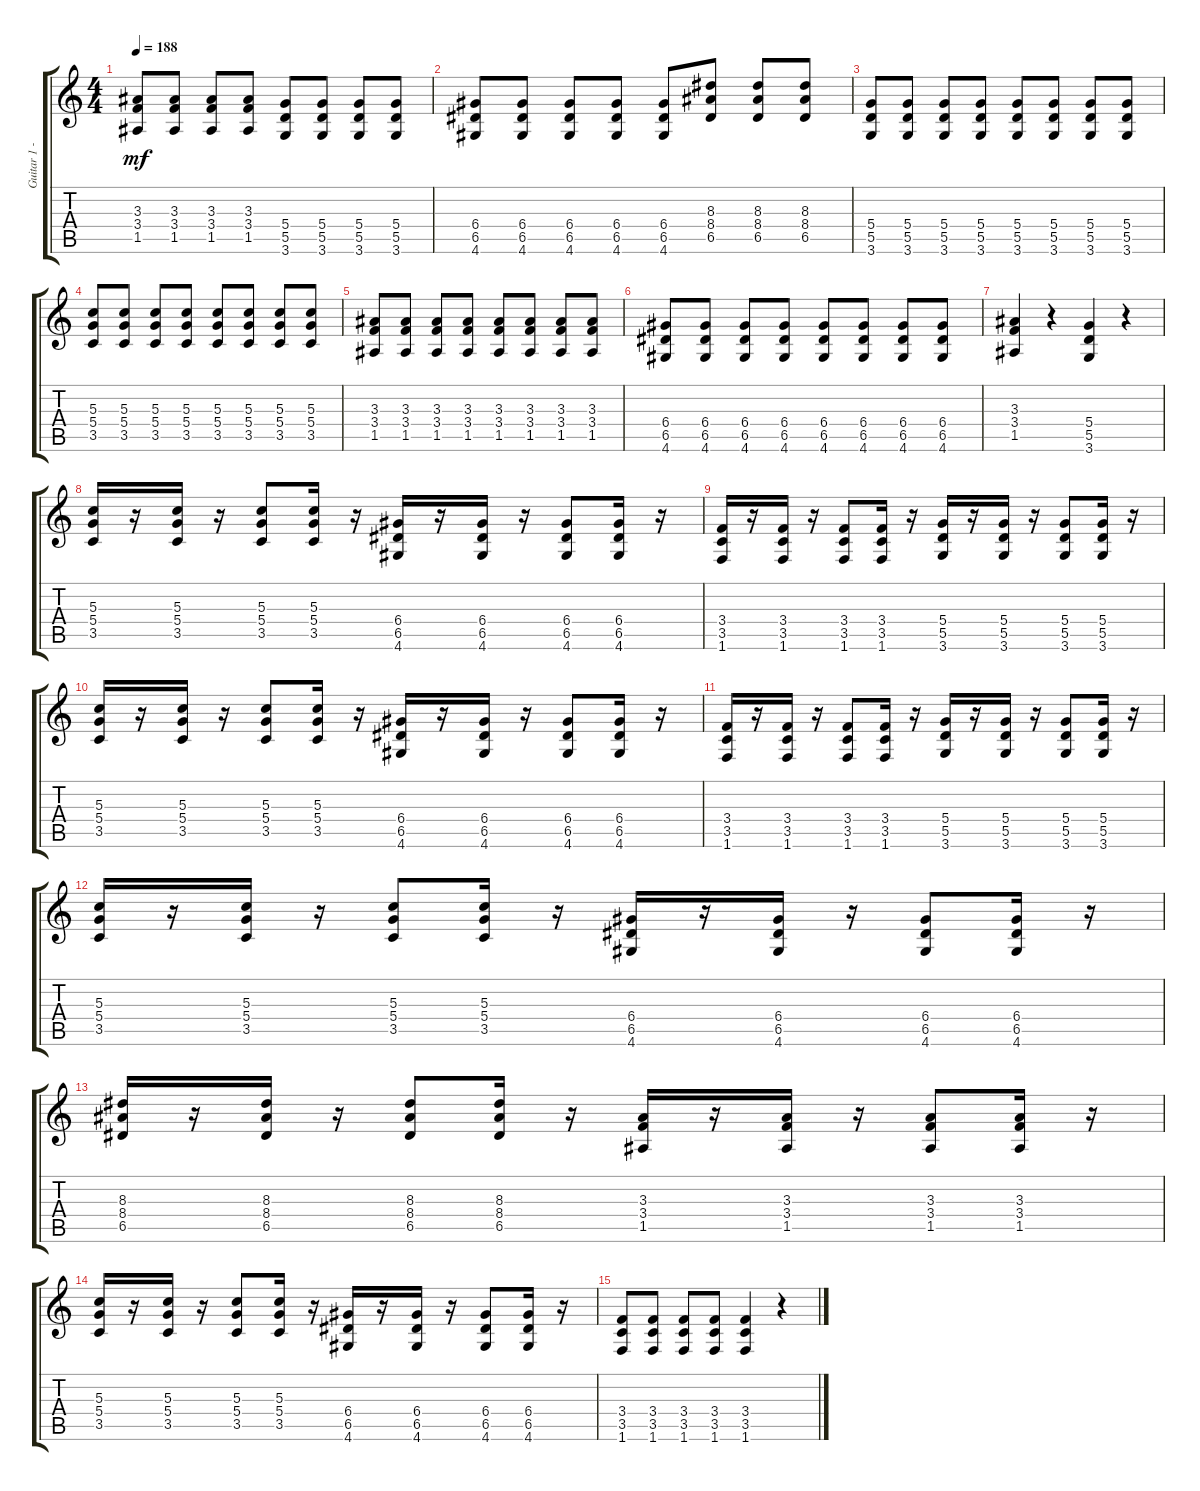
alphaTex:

\track ("Guitar 1 - Mike" "Guitar 1 -") {instrument overdrivenguitar}
\staff {score tabs}
\tuning (E4 B3 G3 D3 A2 E2) {hide}
\ts (4 4)
\tempo 188
\clef g2
\ks c
(3.3 3.4 1.5).8{dy mf} (3.3 3.4 1.5).8 (3.3 3.4 1.5).8 (3.3 3.4 1.5).8 (5.4 5.5 3.6).8 (5.4 5.5 3.6).8 (5.4 5.5 3.6).8 (5.4 5.5 3.6).8 |
(6.4 6.5 4.6).8 (6.4 6.5 4.6).8 (6.4 6.5 4.6).8 (6.4 6.5 4.6).8 (6.4 6.5 4.6).8 (8.3 8.4 6.5).8 (8.3 8.4 6.5).8 (8.3 8.4 6.5).8 |
(5.4 5.5 3.6).8 (5.4 5.5 3.6).8 (5.4 5.5 3.6).8 (5.4 5.5 3.6).8 (5.4 5.5 3.6).8 (5.4 5.5 3.6).8 (5.4 5.5 3.6).8 (5.4 5.5 3.6).8 |
(5.3 5.4 3.5).8 (5.3 5.4 3.5).8 (5.3 5.4 3.5).8 (5.3 5.4 3.5).8 (5.3 5.4 3.5).8 (5.3 5.4 3.5).8 (5.3 5.4 3.5).8 (5.3 5.4 3.5).8 |
(3.3 3.4 1.5).8 (3.3 3.4 1.5).8 (3.3 3.4 1.5).8 (3.3 3.4 1.5).8 (3.3 3.4 1.5).8 (3.3 3.4 1.5).8 (3.3 3.4 1.5).8 (3.3 3.4 1.5).8 |
(6.4 6.5 4.6).8 (6.4 6.5 4.6).8 (6.4 6.5 4.6).8 (6.4 6.5 4.6).8 (6.4 6.5 4.6).8 (6.4 6.5 4.6).8 (6.4 6.5 4.6).8 (6.4 6.5 4.6).8 |
(3.3 3.4 1.5).4 r.4 (5.4 5.5 3.6).4 r.4 |
(5.3 5.4 3.5).16 r.16 (5.3 5.4 3.5).16 r.16 (5.3 5.4 3.5).8 (5.3 5.4 3.5).16 r.16 (6.4 6.5 4.6).16 r.16 (6.4 6.5 4.6).16 r.16 (6.4 6.5 4.6).8 (6.4 6.5 4.6).16 r.16 |
(3.4 3.5 1.6).16 r.16 (3.4 3.5 1.6).16 r.16 (3.4 3.5 1.6).8 (3.4 3.5 1.6).16 r.16 (5.4 5.5 3.6).16 r.16 (5.4 5.5 3.6).16 r.16 (5.4 5.5 3.6).8 (5.4 5.5 3.6).16 r.16 |
(5.3 5.4 3.5).16 r.16 (5.3 5.4 3.5).16 r.16 (5.3 5.4 3.5).8 (5.3 5.4 3.5).16 r.16 (6.4 6.5 4.6).16 r.16 (6.4 6.5 4.6).16 r.16 (6.4 6.5 4.6).8 (6.4 6.5 4.6).16 r.16 |
(3.4 3.5 1.6).16 r.16 (3.4 3.5 1.6).16 r.16 (3.4 3.5 1.6).8 (3.4 3.5 1.6).16 r.16 (5.4 5.5 3.6).16 r.16 (5.4 5.5 3.6).16 r.16 (5.4 5.5 3.6).8 (5.4 5.5 3.6).16 r.16 |
(5.3 5.4 3.5).16 r.16 (5.3 5.4 3.5).16 r.16 (5.3 5.4 3.5).8 (5.3 5.4 3.5).16 r.16 (6.4 6.5 4.6).16 r.16 (6.4 6.5 4.6).16 r.16 (6.4 6.5 4.6).8 (6.4 6.5 4.6).16 r.16 |
(8.3 8.4 6.5).16 r.16 (8.3 8.4 6.5).16 r.16 (8.3 8.4 6.5).8 (8.3 8.4 6.5).16 r.16 (3.3 3.4 1.5).16 r.16 (3.3 3.4 1.5).16 r.16 (3.3 3.4 1.5).8 (3.3 3.4 1.5).16 r.16 |
(5.3 5.4 3.5).16 r.16 (5.3 5.4 3.5).16 r.16 (5.3 5.4 3.5).8 (5.3 5.4 3.5).16 r.16 (6.4 6.5 4.6).16 r.16 (6.4 6.5 4.6).16 r.16 (6.4 6.5 4.6).8 (6.4 6.5 4.6).16 r.16 |
(3.4 3.5 1.6).8 (3.4 3.5 1.6).8 (3.4 3.5 1.6).8 (3.4 3.5 1.6).8 (3.4 3.5 1.6).4 r.4
